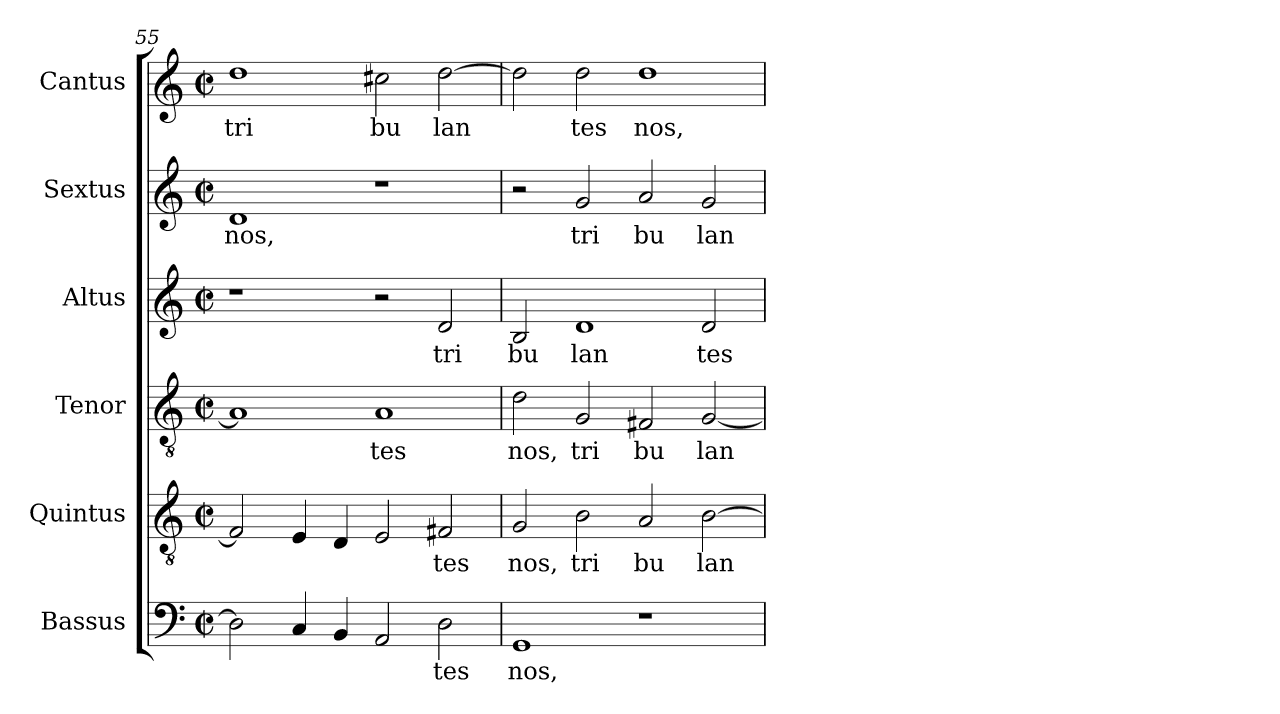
**kern	**text	**kern	**text	**kern	**text	**kern	**text	**kern	**text	**kern	**text
*part6	*part6	*part5	*part5	*part4	*part4	*part3	*part3	*part2	*part2	*part1	*part1
*staff6	*staff6	*staff5	*staff5	*staff4	*staff4	*staff3	*staff3	*staff2	*staff2	*staff1	*staff1
*I"Bassus	*	*I"Quintus	*	*I"Tenor	*	*I"Altus	*	*I"Sextus	*	*I"Cantus	*
*clefF4	*	*clefGv2	*	*clefGv2	*	*clefG2	*	*clefG2	*	*clefG2	*
*k[]	*	*	*	*	*	*	*	*	*	*	*
*C:	*	*	*	*	*	*	*	*	*	*	*
*M2/2	*	*M2/2	*	*M2/2	*	*M2/2	*	*M2/2	*	*M2/2	*
*met(c|)	*	*met(c|)	*	*met(c|)	*	*met(c|)	*	*met(c|)	*	*met(c|)	*
=55	=55	=55	=55	=55	=55	=55	=55	=55	=55	=55	=55
!	!	!	!	!	!	!	!	!	!LO:LY:b:cj	!	!LO:LY:b:cj
2D\]	.	2F/]	.	1A]	.	1r	.	1d	nos,	1dd	tri
4C/	.	4E/	.	.	.	.	.	.	.	.	.
4BB/	.	4D/	.	.	.	.	.	.	.	.	.
!	!	!	!	!	!LO:LY:b:cj	!	!	!	!	!	!LO:LY:b:cj
2AA/	.	2E/	.	1A	tes	2r	.	1r	.	2cc#X\	bu
!	!LO:LY:b:cj	!	!LO:LY:b:cj	!	!	!	!LO:LY:b:cj	!	!	!	!LO:LY:b
2D\	tes	2F#X/	tes	.	.	2d/	tri	.	.	[>2dd\	lan
=56	=56	=56	=56	=56	=56	=56	=56	=56	=56	=56	=56
!	!LO:LY:b:cj	!	!LO:LY:b:cj	!	!LO:LY:b:cj	!	!LO:LY:b:cj	!	!	!	!
1GG	nos,	2G/	nos,	2d\	nos,	2B/	bu	2r	.	2dd\]	.
!	!	!	!LO:LY:b:cj	!	!LO:LY:b:cj	!	!LO:LY:b:cj	!	!LO:LY:b:cj	!	!LO:LY:b:cj
.	.	2B\	tri	2G/	tri	1d	lan	2g/	tri	2dd\	tes
!	!	!	!LO:LY:b:cj	!	!LO:LY:b:cj	!	!	!	!LO:LY:b:cj	!	!LO:LY:b:cj
1r	.	2A/	bu	2F#X/	bu	.	.	2a/	bu	1dd	nos,
!	!	!	!LO:LY:b	!	!LO:LY:b	!	!LO:LY:b:cj	!	!LO:LY:b:cj	!	!
.	.	[>2B\	lan	[>2G/	lan	2d/	tes	2g/	lan	.	.
=	=	=	=	=	=	=	=	=	=	=	=
*-	*-	*-	*-	*-	*-	*-	*-	*-	*-	*-	*-
